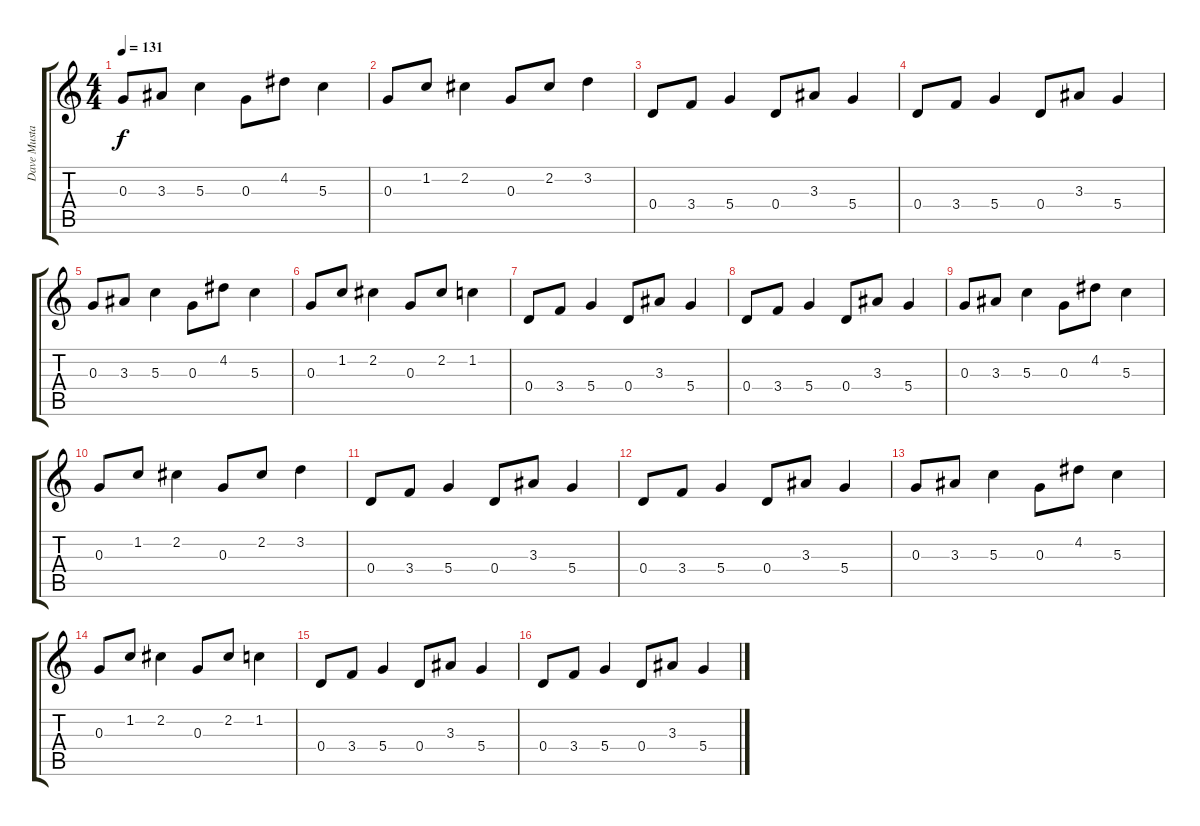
\track ("Dave Mustaine" "Dave Musta") {instrument distortionguitar}
\staff {score tabs}
\tuning (E4 B3 G3 D3 A2 E2) {hide}
\ts (4 4)
\tempo 131
\clef g2
\ks c
0.3.8{dy f} 3.3.8 5.3.4 0.3.8 4.2.8 5.3.4 |
0.3.8 1.2.8 2.2.4 0.3.8 2.2.8 3.2.4 |
0.4.8 3.4.8 5.4.4 0.4.8 3.3.8 5.4.4 |
0.4.8 3.4.8 5.4.4 0.4.8 3.3.8 5.4.4 |
0.3.8 3.3.8 5.3.4 0.3.8 4.2.8 5.3.4 |
0.3.8 1.2.8 2.2.4 0.3.8 2.2.8 1.2.4 |
0.4.8 3.4.8 5.4.4 0.4.8 3.3.8 5.4.4 |
0.4.8 3.4.8 5.4.4 0.4.8 3.3.8 5.4.4 |
0.3.8 3.3.8 5.3.4 0.3.8 4.2.8 5.3.4 |
0.3.8 1.2.8 2.2.4 0.3.8 2.2.8 3.2.4 |
0.4.8 3.4.8 5.4.4 0.4.8 3.3.8 5.4.4 |
0.4.8 3.4.8 5.4.4 0.4.8 3.3.8 5.4.4 |
0.3.8 3.3.8 5.3.4 0.3.8 4.2.8 5.3.4 |
0.3.8 1.2.8 2.2.4 0.3.8 2.2.8 1.2.4 |
0.4.8 3.4.8 5.4.4 0.4.8 3.3.8 5.4.4 |
0.4.8 3.4.8 5.4.4 0.4.8 3.3.8 5.4.4
